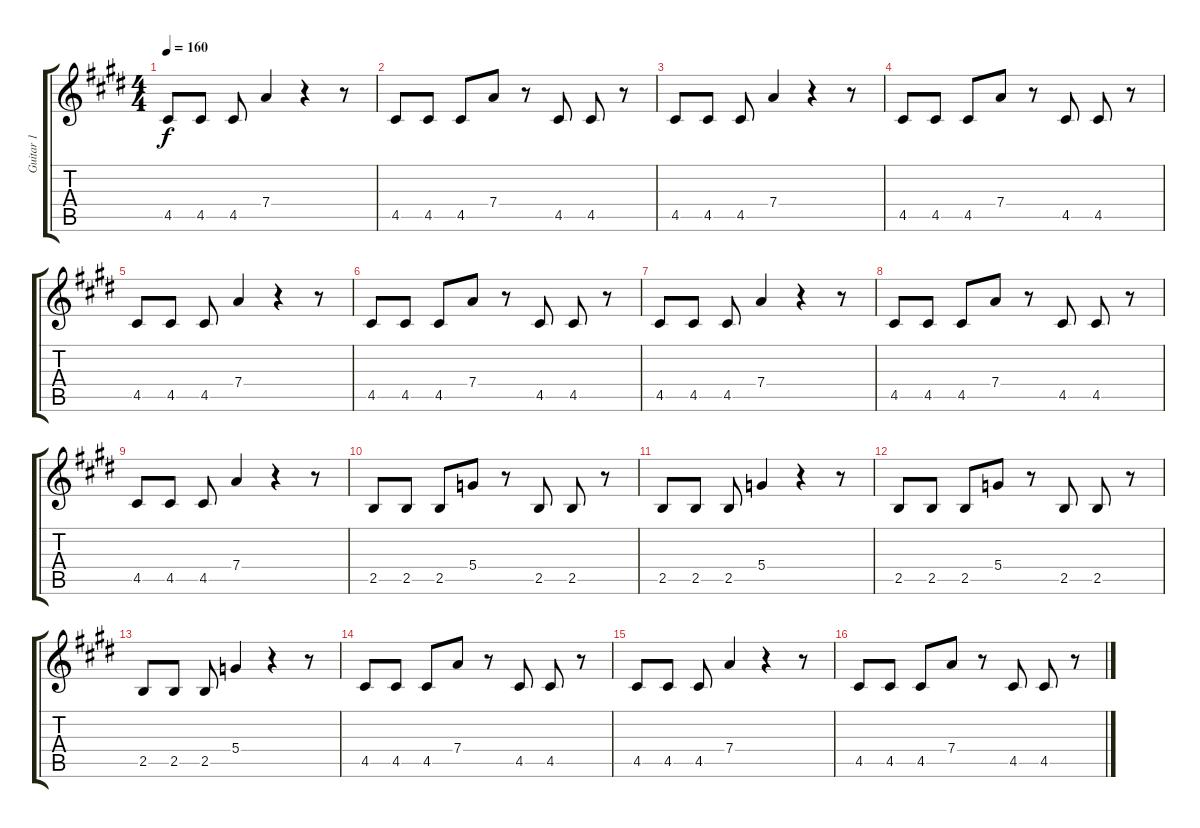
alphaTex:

\track ("Guitar 1" "Guitar 1") {instrument overdrivenguitar}
\staff {score tabs}
\tuning (E4 B3 G3 D3 A2 E2) {hide}
\ts (4 4)
\tempo 160
\clef g2
\ks c#minor
4.5.8{dy f} 4.5.8 4.5.8 7.4.4 r.4 r.8 |
4.5.8 4.5.8 4.5.8 7.4.8 r.8 4.5.8 4.5.8 r.8 |
4.5.8 4.5.8 4.5.8 7.4.4 r.4 r.8 |
4.5.8 4.5.8 4.5.8 7.4.8 r.8 4.5.8 4.5.8 r.8 |
4.5.8 4.5.8 4.5.8 7.4.4 r.4 r.8 |
4.5.8 4.5.8 4.5.8 7.4.8 r.8 4.5.8 4.5.8 r.8 |
4.5.8 4.5.8 4.5.8 7.4.4 r.4 r.8 |
4.5.8 4.5.8 4.5.8 7.4.8 r.8 4.5.8 4.5.8 r.8 |
4.5.8 4.5.8 4.5.8 7.4.4 r.4 r.8 |
2.5.8 2.5.8 2.5.8 5.4.8 r.8 2.5.8 2.5.8 r.8 |
2.5.8 2.5.8 2.5.8 5.4.4 r.4 r.8 |
2.5.8 2.5.8 2.5.8 5.4.8 r.8 2.5.8 2.5.8 r.8 |
2.5.8 2.5.8 2.5.8 5.4.4 r.4 r.8 |
4.5.8 4.5.8 4.5.8 7.4.8 r.8 4.5.8 4.5.8 r.8 |
4.5.8 4.5.8 4.5.8 7.4.4 r.4 r.8 |
4.5.8 4.5.8 4.5.8 7.4.8 r.8 4.5.8 4.5.8 r.8
